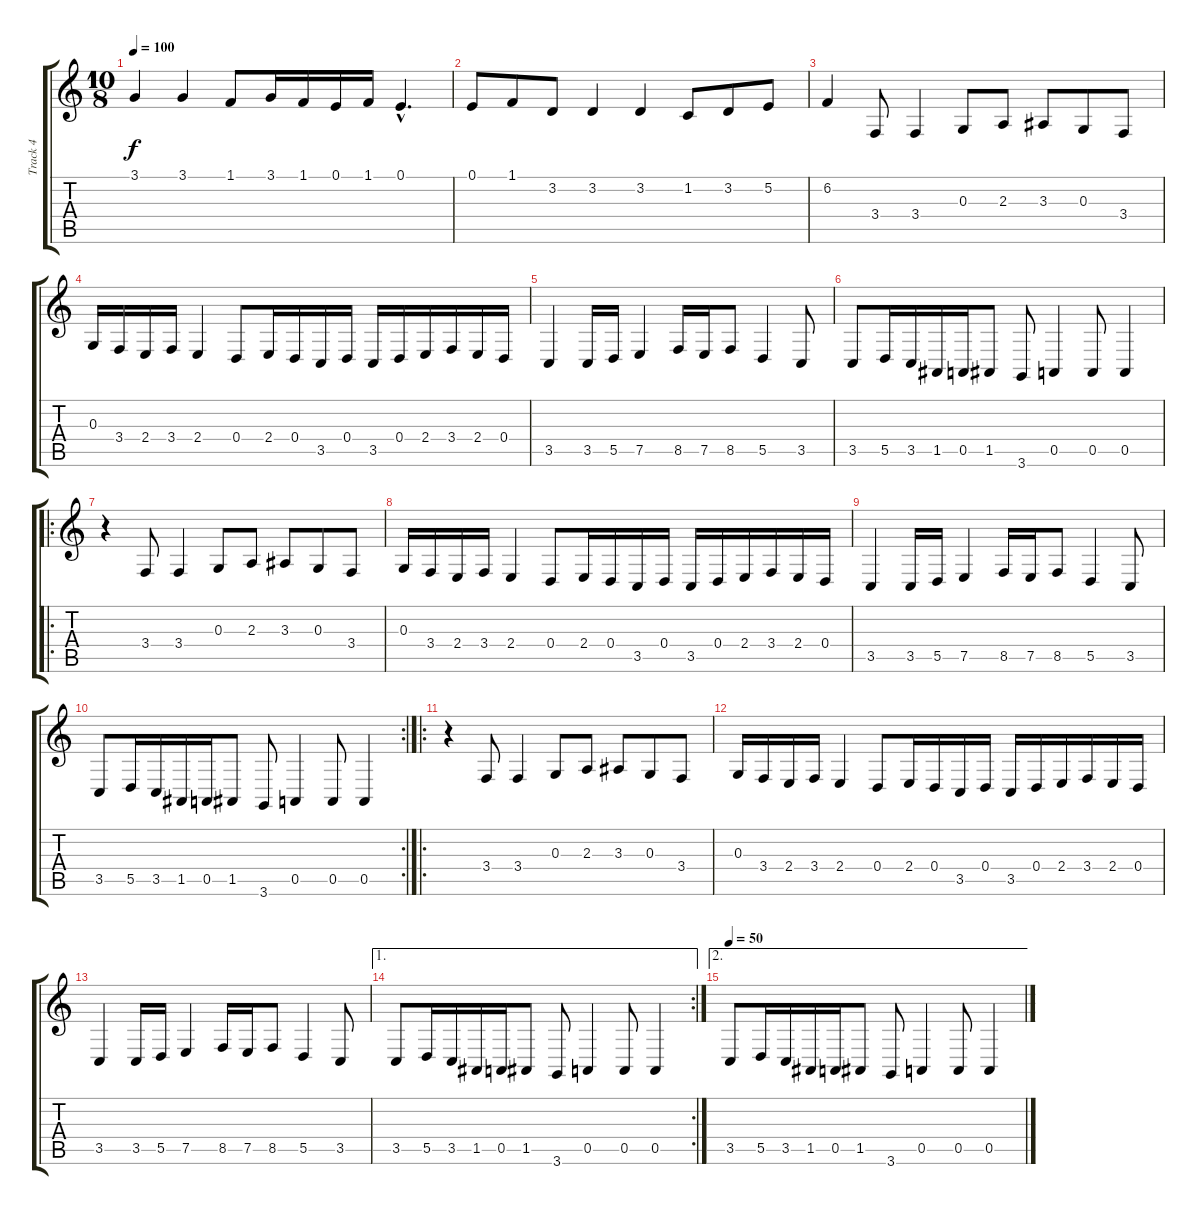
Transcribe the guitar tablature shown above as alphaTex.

\track ("Track 4" "Track 4") {instrument clarinet}
\staff {score tabs}
\tuning (E4 B3 G3 D3 A2 E2) {hide}
\ts (10 8)
\tempo 100
\clef g2
\ks c
3.1.4{dy f} 3.1.4 1.1.8 3.1.16 1.1.16 0.1.16 1.1.16 0.1{hac}.4{d} |
0.1.8 1.1.8 3.2.8 3.2.4 3.2.4 1.2.8 3.2.8 5.2.8 |
6.2.4 3.4.8 3.4.4 0.3.8 2.3.8 3.3.8 0.3.8 3.4.8 |
0.3.16 3.4.16 2.4.16 3.4.16 2.4.4 0.4.8 2.4.16 0.4.16 3.5.16 0.4.16 3.5.16 0.4.16 2.4.16 3.4.16 2.4.16 0.4.16 |
3.5.4 3.5.16 5.5.16 7.5.4 8.5.16 7.5.16 8.5.8 5.5.4 3.5.8 |
3.5.8 5.5.16 3.5.16 1.5.16 0.5.16 1.5.8 3.6.8 0.5.4 0.5.8 0.5.4 |
\ro
r.4 3.4.8 3.4.4 0.3.8 2.3.8 3.3.8 0.3.8 3.4.8 |
0.3.16 3.4.16 2.4.16 3.4.16 2.4.4 0.4.8 2.4.16 0.4.16 3.5.16 0.4.16 3.5.16 0.4.16 2.4.16 3.4.16 2.4.16 0.4.16 |
3.5.4 3.5.16 5.5.16 7.5.4 8.5.16 7.5.16 8.5.8 5.5.4 3.5.8 |
\rc 2
3.5.8 5.5.16 3.5.16 1.5.16 0.5.16 1.5.8 3.6.8 0.5.4 0.5.8 0.5.4 |
\ro
r.4 3.4.8 3.4.4 0.3.8 2.3.8 3.3.8 0.3.8 3.4.8 |
0.3.16 3.4.16 2.4.16 3.4.16 2.4.4 0.4.8 2.4.16 0.4.16 3.5.16 0.4.16 3.5.16 0.4.16 2.4.16 3.4.16 2.4.16 0.4.16 |
3.5.4 3.5.16 5.5.16 7.5.4 8.5.16 7.5.16 8.5.8 5.5.4 3.5.8 |
\ae 1
\rc 2
3.5.8 5.5.16 3.5.16 1.5.16 0.5.16 1.5.8 3.6.8 0.5.4 0.5.8 0.5.4 |
\ae 2
\tempo 50
3.5.8 5.5.16 3.5.16 1.5.16 0.5.16 1.5.8 3.6.8 0.5.4 0.5.8 0.5.4
